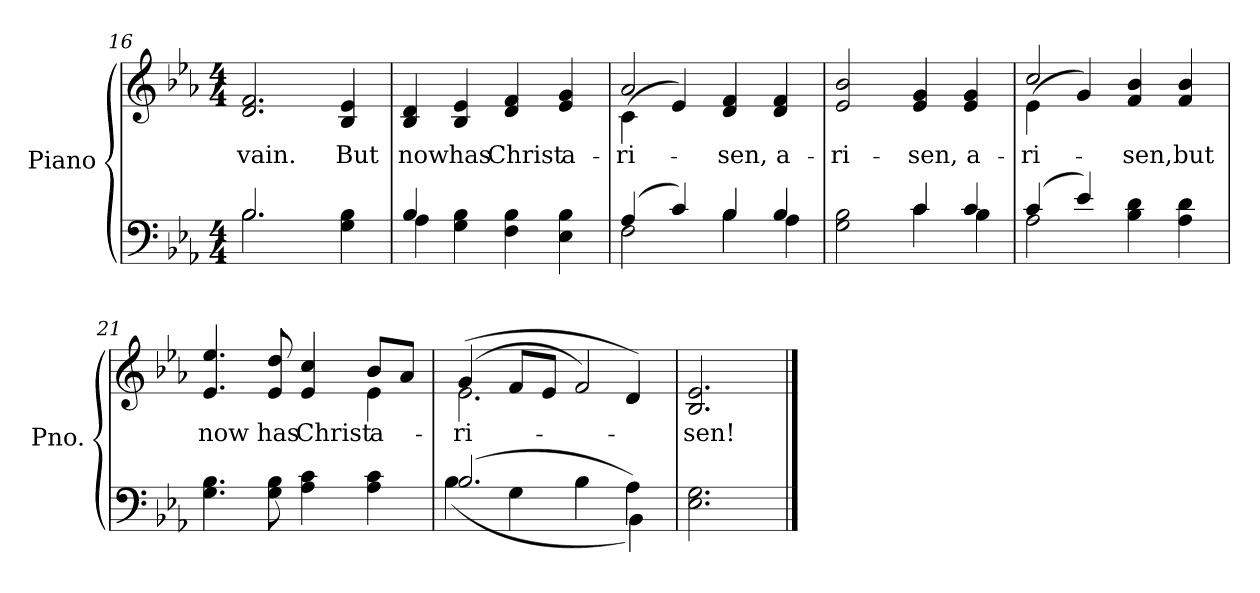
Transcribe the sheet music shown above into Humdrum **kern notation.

**kern	**kern	**text
*part2	*part1	*part1
*staff2	*staff1	*staff1
*I"Piano	*I"Piano	*
*I'Pno.	*I'Pno.	*
!!LO:PB:g=z
*clefF4	*clefG2	*
*k[b-e-a-]	*k[b-e-a-]	*
*E-:	*E-:	*
*M4/4	*M4/4	*
=16	=16	=16
*^	*	*
!	!	!	!LO:LY:b:color=#000000
2.B-i/	2.B-i\	2.di/ 2.fi	vain.
!	!	!	!LO:LY:b:color=#000000
4Gi\ 4B-i	4ryy	4B-i/ 4e-i	But
=17	=17	=17	=17
!	!	!	!LO:LY:b:color=#000000
4B-i/	4A-i\	4B-i/ 4di	now
!	!	!	!LO:LY:b:color=#000000
4Gi\ 4B-i	2.ryy	4B-i/ 4e-i	has
!	!	!	!LO:LY:b:color=#000000
4Fi\ 4B-i	.	4di/ 4fi	Christ
!	!	!	!LO:LY:b:color=#000000
4E-i\ 4B-i	.	4e-i/ 4gi	a-
=18	=18	=18	=18
!	!	!	!LO:LY:b:color=#000000
*	*	*^	*
(4A-i/	2Fi\	2a-i/	(4ci\	-ri-
4ci/)	.	.	4e-i/)	.
!	!	!	!	!LO:LY:b:color=#000000
4B-i/	4B-i\	4di/ 4fi	2ryy	-sen,
!	!	!	!	!LO:LY:b:color=#000000
4B-i/	4A-i\	4di/ 4fi	.	a-
*	*	*v	*v	*
=19	=19	=19	=19
!	!	!	!LO:LY:b:color=#000000
2Gi\ 2B-i	2ryy	2e-i/ 2b-i	-ri-
!	!	!	!LO:LY:b:color=#000000
4ci/	4ci\	4e-i/ 4gi	-sen,
!	!	!	!LO:LY:b:color=#000000
4ci/	4B-i\	4e-i/ 4gi	a-
!!LO:LB:g=z
=20	=20	=20	=20
!	!	!	!LO:LY:b:color=#000000
*	*	*^	*
(4ci/	2A-i\	2cci/	(4e-i\	-ri-
4e-i/)	.	.	4gi/)	.
!	!	!	!	!LO:LY:b:color=#000000
4B-i\ 4di	2ryy	4fi/ 4b-i	2ryy	-sen,
!	!	!	!	!LO:LY:b:color=#000000
4A-i\ 4di	.	4fi/ 4b-i	.	but
*v	*v	*	*	*
=21	=21	=21	=21
!	!	!	!LO:LY:b:color=#000000
4.Gi\ 4.B-i	4.e-i/ 4.ee-i	2.ryy	now
!	!	!	!LO:LY:b:color=#000000
8Gi\ 8B-i	8e-i/ 8ddi	.	has
!	!	!	!LO:LY:b:color=#000000
4A-i\ 4ci	4e-i/ 4cci	.	Christ
!	!	!	!LO:LY:b:color=#000000
4A-i\ 4ci	8b-i/L	4e-i\	a-
.	8a-i/J	.	.
=22	=22	=22	=22
*^	*	*	*
!	!	!	!	!LO:LY:b:color=#000000
(2.B-i/	(4B-i\	(4gi/	(2.e-i\	-ri-
.	4Gi\	8fi/L	.	.
.	.	8e-i/J	.	.
.	4B-i\	2fi/)	.	.
4A-i\)	4BB-i\)	.	4di/)	.
*v	*v	*	*	*
*	*v	*v	*
=23	=23	=23
*^	*^	*
!	!	!	!	!LO:LY:b:color=#000000
*v	*v	*	*	*
*	*v	*v	*
2.E-i\ 2.Gi	2.B-i/ 2.e-i	-sen!
==	==	==
*-	*-	*-
